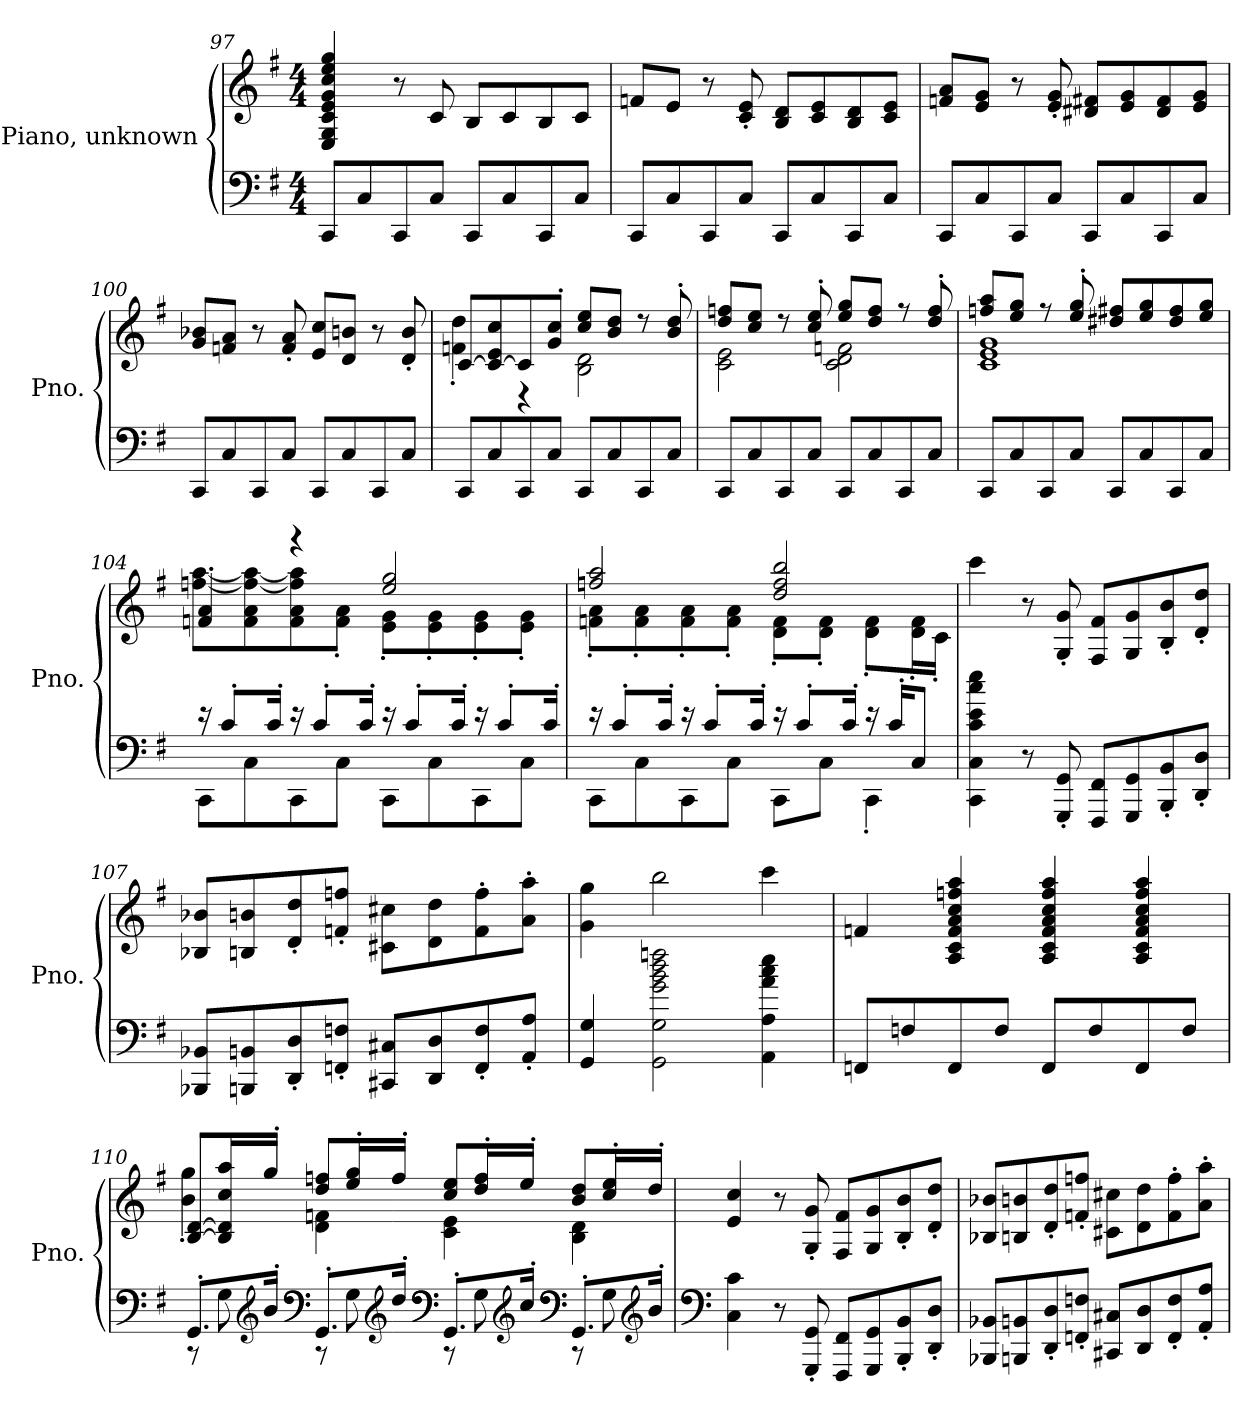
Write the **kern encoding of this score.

**kern	**kern
*part1	*part1
*staff2	*staff1
*I"Piano, unknown	*
*I'Pno.	*
*clefF4	*clefG2
*k[f#]	*k[f#]
*M4/4	*M4/4
=97	=97
8CC/L	4E/ 4G/ 4c/ 4e/ 4g/ 4cc/ 4ee/ 4gg/
8C/	.
8CC/	8r
8C/J	8c/
8CC/L	8B/L
8C/	8c/
8CC/	8B/
8C/J	8c/J
!!LO:PB:g=z
=98	=98
8CC/L	8fn/L
8C/	8e/J
8CC/	8r
8C/J	8c/' 8e/'
8CC/L	8B/ 8d/L
8C/	8c/ 8e/
8CC/	8B/ 8d/
8C/J	8c/ 8e/J
=99	=99
8CC/L	8fn/ 8a/L
8C/	8e/ 8g/J
8CC/	8r
8C/J	8e/' 8g/'
8CC/L	8d#X/ 8f#X/L
8C/	8e/ 8g/
8CC/	8d#/ 8f#/
8C/J	8e/ 8g/J
=100	=100
8CC/L	8g/ 8b-X/L
8C/	8fn/ 8a/J
8CC/	8r
8C/J	8f/' 8a/'
8CC/L	8e/ 8cc/L
8C/	8d/ 8bn/J
8CC/	8r
8C/J	8d/' 8b/'
=101	=101
*	*^
8CC/L	[8c/L	4fn\' 4dd\'
8C/	8c/_ 8e/ 8cc/	.
8CC/	8c/]	4r
8C/J	8g/' 8cc/'J	.
8CC/L	8cc/ 8ee/L	2B\ 2d\
8C/	8b/ 8dd/J	.
8CC/	8r	.
8C/J	8b/' 8dd/'	.
!!LO:LB:g=z	!!
=102	=102	=102
8CC/L	8dd/ 8ffn/L	2c\ 2e\
8C/	8cc/ 8ee/J	.
8CC/	8r	.
8C/J	8cc/' 8ee/'	.
8CC/L	8ee/ 8gg/L	2c\ 2d\ 2fn\
8C/	8dd/ 8ff/J	.
8CC/	8r	.
8C/J	8dd/' 8ff/'	.
=103	=103	=103
8CC/L	8ffn/ 8aa/L	1c 1e 1g
8C/	8ee/ 8gg/J	.
8CC/	8r	.
8C/J	8ee/' 8gg/'	.
8CC/L	8dd#X/ 8ff#X/L	.
8C/	8ee/ 8gg/	.
8CC/	8dd#/ 8ff#/	.
8C/J	8ee/ 8gg/J	.
=104	=104	=104
*^	*	*
16r	8CC\L	4fn/' 4a/'	[8ffn\ [8aa\L
8c'/L	.	.	.
.	8C\	.	8f\ 8a\ 8ff\_ 8aa\_
16c'/Jk	.	.	.
16r	8CC\	4r	8f\ 8a\ 8ff\] 8aa\]
8c'/L	.	.	.
.	8C\J	.	8f\' 8a\'J
16c'/Jk	.	.	.
16r	8CC\L	2ee/ 2gg/	8e\' 8g\'L
8c'/L	.	.	.
.	8C\	.	8e\' 8g\'
16c'/Jk	.	.	.
16r	8CC\	.	8e\' 8g\'
8c'/L	.	.	.
.	8C\J	.	8e\' 8g\'J
16c'/Jk	.	.	.
!!LO:LB:g=z	!!
=105	=105	=105	=105
16r	8CC\L	2ffn/ 2aa/	8fn\' 8a\'L
8c'/L	.	.	.
.	8C\	.	8f\' 8a\'
16c'/Jk	.	.	.
16r	8CC\	.	8f\' 8a\'
8c'/L	.	.	.
.	8C\J	.	8f\' 8a\'J
16c'/Jk	.	.	.
16r	8CC\L	2dd/ 2ff/ 2bb/	8d\' 8f\'L
8c'/L	.	.	.
.	8C\J	.	8d\' 8f\'J
16c'/Jk	.	.	.
16r	4CC'\	.	8d\' 8f\'L
16c'/KL	.	.	.
8C/J	.	.	16d\' 16f\'L
.	.	.	16c'\JJ
*v	*v	*	*
*	*v	*v
=106	=106
4CC\ 4C\ 4c\ 4e\ 4cc\ 4ee\	4ccc\
8r	8r
8GGG/' 8GG/'	8G/' 8g/'
8FFF#/ 8FF#/L	8F#/ 8f#/L
8GGG/ 8GG/	8G/ 8g/
8BBB/' 8BB/'	8B/' 8b/'
8DD/' 8D/'J	8d/' 8dd/'J
=107	=107
8BBB-X/ 8BB-X/L	8B-X/ 8b-X/L
8BBBn/ 8BBn/	8Bn/ 8bn/
8DD/' 8D/'	8d/' 8dd/'
8FFn/' 8Fn/'J	8fn/' 8ffn/'J
8CC#X/ 8C#X/L	8c#X\ 8cc#X\L
8DD/ 8D/	8d\ 8dd\
8FF/' 8F/'	8f\' 8ff\'
8AA/' 8A/'J	8a\' 8aa\'J
=108	=108
4GG/ 4G/	4g\ 4gg\
2GG\ 2G\ 2g\ 2b\ 2dd\ 2ffn\	2bb\
4AA\ 4A\ 4a\ 4cc\ 4ee\	4ccc\
!!LO:LB:g=z
=109	=109
8FFn/L	4fn/
8Fn/	.
8FF/	4A/ 4c/ 4f/ 4a/ 4cc/ 4ffn/ 4aa/
8F/J	.
8FF/L	4A/ 4c/ 4f/ 4a/ 4cc/ 4ff/ 4aa/
8F/	.
8FF/	4A/ 4c/ 4f/ 4a/ 4cc/ 4ff/ 4aa/
8F/J	.
=110	=110
*^	*^
8.GG'/L	8r	[8B/ [8d/L	4b\' 4gg\'
.	8G\	16B/] 16d/] 16cc/ 16aa/L	.
*clefG2	*	*	*
16b'/Jk	.	16gg'/JJ	.
*clefF4	*	*	*
8.GG'/L	8r	8dd/ 8ffn/L	4d\ 4fn\
.	8G\	16ee/' 16gg/'L	.
*clefG2	*	*	*
16dd'/Jk	.	16ff'/JJ	.
*clefF4	*	*	*
8.GG'/L	8r	8cc/ 8ee/L	4c\ 4e\
.	8G\	16dd/' 16ff/'L	.
*clefG2	*	*	*
16cc'/Jk	.	16ee'/JJ	.
*clefF4	*	*	*
8.GG'/L	8r	8b/ 8dd/L	4B\ 4d\
.	8G\	16cc/' 16ee/'L	.
*clefG2	*	*	*
16b'/Jk	.	16dd'/JJ	.
*v	*v	*	*
*	*v	*v
!!LO:LB:g=z
=111	=111
*clefF4	*
4C\ 4c\	4e/ 4cc/
8r	8r
8GGG/' 8GG/'	8G/' 8g/'
8FFF#/ 8FF#/L	8F#/ 8f#/L
8GGG/ 8GG/	8G/ 8g/
8BBB/' 8BB/'	8B/' 8b/'
8DD/' 8D/'J	8d/' 8dd/'J
=112	=112
8BBB-X/ 8BB-X/L	8B-X/ 8b-X/L
8BBBn/ 8BBn/	8Bn/ 8bn/
8DD/' 8D/'	8d/' 8dd/'
8FFn/' 8Fn/'J	8fn/' 8ffn/'J
8CC#X/ 8C#X/L	8c#X\ 8cc#X\L
8DD/ 8D/	8d\ 8dd\
8FF/' 8F/'	8f\' 8ff\'
8AA/' 8A/'J	8a\' 8aa\'J
=	=
*-	*-
